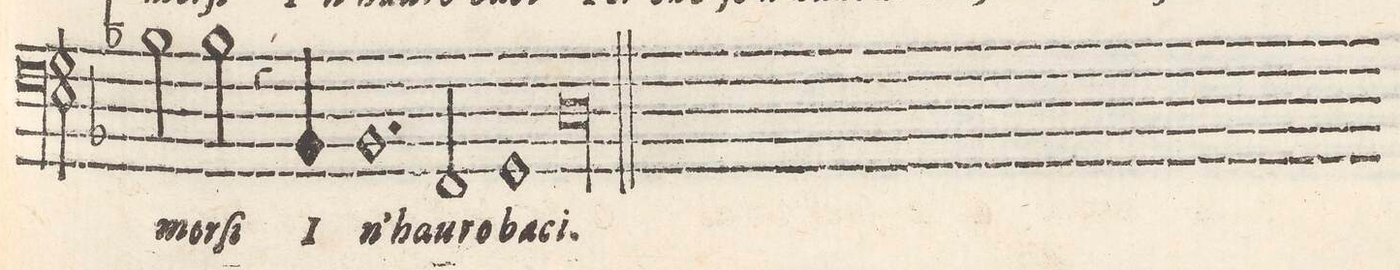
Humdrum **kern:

**kern	**text
*I"BASSO	*
*clefF4	*
*k[b-]	*
*met(C)	*
*M4/4	*
2B-\	mor-
=82-	=82-
2B-\	-ſi
4r	.
4BB-/	I
=83-	=83-
1.BB-	n' hau-
=84-	=84-
2FF/	-ro-
=85-	=85-
1GG	-ba-
=86-	=86-
0.D	-ci.
=87-	=87-
=88-	=88-
=-	=-
*-	*-
